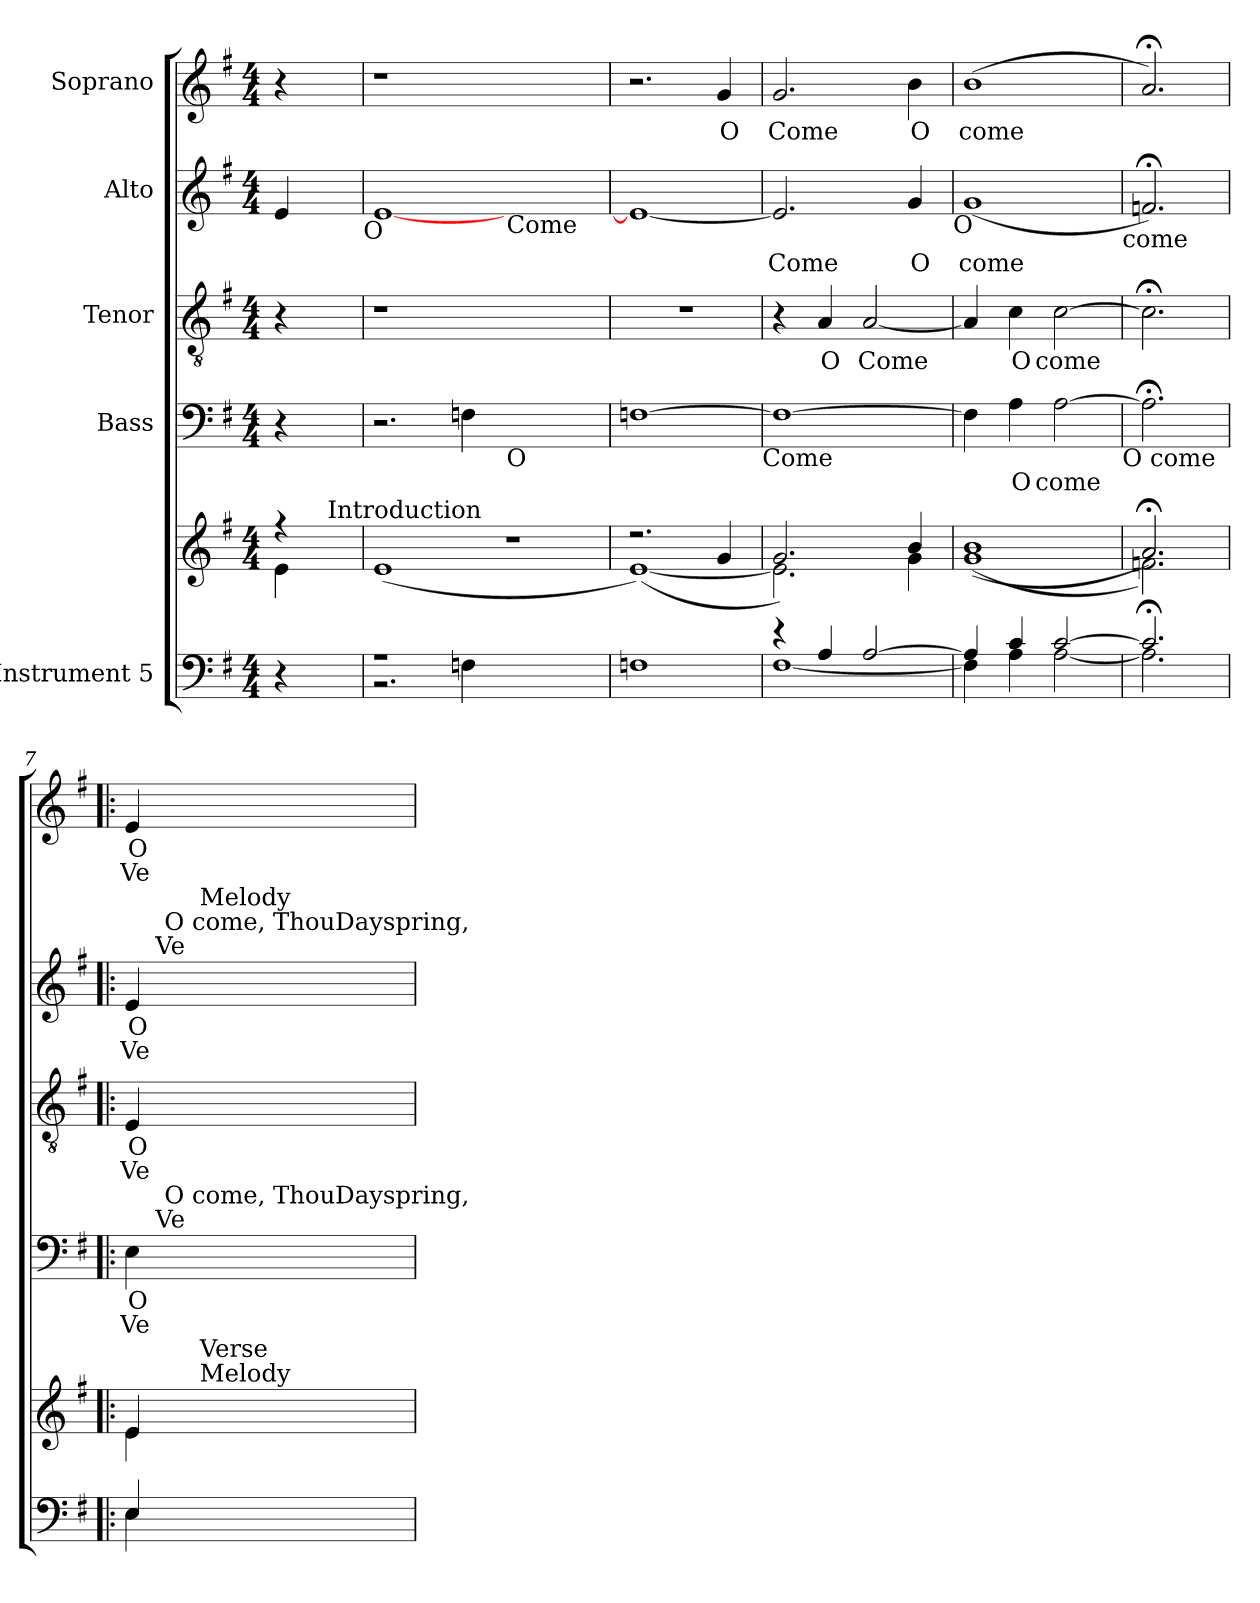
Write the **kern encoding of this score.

**kern	**kern	**kern	**text	**text	**kern	**text	**text	**kern	**text	**text	**kern	**text	**text
*part5	*part5	*part4	*part4	*part4	*part3	*part3	*part3	*part2	*part2	*part2	*part1	*part1	*part1
*staff6	*staff5	*staff4	*staff4	*staff4	*staff3	*staff3	*staff3	*staff2	*staff2	*staff2	*staff1	*staff1	*staff1
*I"Instrument 5	*	*I"Bass	*	*	*I"Tenor	*	*	*I"Alto	*	*	*I"Soprano	*	*
!!LO:PB:g=z
*stria5	*stria5	*stria5	*	*	*stria5	*	*	*stria5	*	*	*stria5	*	*
*clefF4	*clefG2	*clefF4	*	*	*clefGv2	*	*	*clefG2	*	*	*clefG2	*	*
*k[f#]	*k[f#]	*k[f#]	*	*	*k[f#]	*	*	*k[f#]	*	*	*k[f#]	*	*
*G:	*G:	*G:	*	*	*G:	*	*	*G:	*	*	*G:	*	*
*M4/4	*M4/4	*M4/4	*	*	*M4/4	*	*	*M4/4	*	*	*M4/4	*	*
=1	=1	=1	=1	=1	=1	=1	=1	=1	=1	=1	=1	=1	=1
*	*^	*	*	*	*	*	*	*	*	*	*^	*	*
*	*	*^	*	*	*	*	*	*	*	*	*	*	*	*	*
*	*	*	*^	*	*	*	*	*	*	*	*	*	*	*	*	*
4r	4rff	4e\	16ryy	8ryy	4r	.	.	4r	.	.	4e/	.	.	4r	16ryy	.	.
.	.	.	64ryy	.	.	.	.	.	.	.	.	.	.	.	64ryy	.	.
*	*MM100	*	*	*	*	*	*	*	*	*	*	*	*	*MM100	*	*	*
.	.	.	8ryy	.	.	.	.	.	.	.	.	.	.	.	8ryy	.	.
.	.	.	.	64ryy	.	.	.	.	.	.	.	.	.	.	.	.	.
!	!	!	!	!LO:TX:a:t=Introduction	!	!	!	!	!	!	!	!	!	!	!	!	!
.	.	.	.	16..ryy	.	.	.	.	.	.	.	.	.	.	.	.	.
.	.	.	32.ryy	.	.	.	.	.	.	.	.	.	.	.	32.ryy	.	.
!	!	!	!	!	!	!	!	!	!	!	!LO:TX:b:t=O	!	!	!	!	!	!
*	*v	*v	*v	*v	*	*	*	*	*	*	*	*	*	*v	*v	*	*
=2	=2	=2	=2	=2	=2	=2	=2	=2	=2	=2	=2	=2	=2
*^	*	*	*	*	*	*	*	*	*	*	*	*	*
1r	2.r	(<1e	2.r	.	.	1r	.	.	[<1e	.	.	1r	.	.
.	4Fn\	.	4Fn\	.	.	.	.	.	.	.	.	.	.	.
!	!	!	!	!	!	!	!	!	!LO:TX:b:t=Come	!	!	!	!	!
!	!	!	!LO:TX:b:t=O	!	!	!	!	!	!	!	!	!	!	!
1ryy	1ryy	1r	1ryy	.	.	1ryy	.	.	1ryy	.	.	1ryy	.	.
*v	*v	*	*	*	*	*	*	*	*	*	*	*	*	*
=3	=3	=3	=3	=3	=3	=3	=3	=3	=3	=3	=3	=3	=3
*	*^	*	*	*	*	*	*	*	*	*	*	*	*
1Fn	2.r	(<[<1e)	[>1Fn	.	.	1r	.	.	1e_<	.	.	2.r	.	.
!	!	!	!	!	!	!	!	!	!	!	!	!	!LO:LY:b:cj	!
.	4g/	.	.	.	.	.	.	.	.	.	.	4g/	O	.
!	!	!	!LO:TX:b:t=Come	!	!	!	!	!	!	!	!	!	!	!
=4	=4	=4	=4	=4	=4	=4	=4	=4	=4	=4	=4	=4	=4	=4
*^	*	*	*	*	*	*	*	*	*	*	*	*	*	*
!	!	!	!	!	!	!	!	!	!	!	!LO:LY:a:cj	!	!	!LO:LY:b:cj	!
4re	[<1F#	2.g/)	2.e\]	1F_>	.	.	4r	.	.	2.e/]	Come	.	2.g/	Come	.
!	!	!	!	!	!	!	!	!LO:LY:b:cj	!	!	!	!	!	!	!
4A/	.	.	.	.	.	.	4A/	O	.	.	.	.	.	.	.
!	!	!	!	!	!	!	!	!LO:LY:b	!	!	!	!	!	!	!
[>2A/	.	.	.	.	.	.	[<2A/	Come	.	.	.	.	.	.	.
!	!	!	!	!	!	!	!	!	!	!	!LO:LY:a:cj	!	!	!LO:LY:b:cj	!
.	.	4b/	4g\	.	.	.	.	.	.	4g/	O	.	4b\	O	.
!	!	!	!	!	!	!	!	!	!	!LO:TX:b:t=O	!	!	!	!	!
=5	=5	=5	=5	=5	=5	=5	=5	=5	=5	=5	=5	=5	=5	=5	=5
!	!	!	!	!	!	!	!	!	!	!	!LO:LY:a	!	!	!LO:LY:b	!
*	*	*v	*v	*	*	*	*	*	*	*	*	*	*	*	*
4A/]	4F#\]	(<(>1g 1b	4F\]	.	.	4A/]	.	.	(<1g	come	.	(>1b	come	.
!	!	!	!	!LO:LY:a:cj	!	!	!LO:LY:b:cj	!	!	!	!	!	!	!
4c/	4A\	.	4A\	O	.	4c\	O	.	.	.	.	.	.	.
!	!	!	!	!LO:LY:a	!	!	!LO:LY:b	!	!	!	!	!	!	!
[>2c/	[<2A\	.	[>2A\	come	.	[>2c\	come	.	.	.	.	.	.	.
!	!	!	!	!	!	!	!	!	!LO:TX:b:t=come	!	!	!	!	!
!	!	!	!LO:TX:b:t=O come	!	!	!	!	!	!	!	!	!	!	!
=6	=6	=6	=6	=6	=6	=6	=6	=6	=6	=6	=6	=6	=6	=6
*	*	*^	*	*	*	*	*	*	*	*	*	*	*	*
2.c;<;/]	2.A\]	2.a;<;/)	2.fn\)	2.A;<\]	.	.	2.c;<\]	.	.	2.fn;</)	.	.	2.a;</)	.	.
=7!|:	=7!|:	=7!|:	=7!|:	=7!|:	=7!|:	=7!|:	=7!|:	=7!|:	=7!|:	=7!|:	=7!|:	=7!|:	=7!|:	=7!|:	=7!|:
!	!	!	!	!	!LO:LY:a:cj	!LO:LY:a:cj	!	!LO:LY:b:cj	!LO:LY:b:cj	!	!LO:LY:a:cj	!LO:LY:a:cj	!	!LO:LY:b:cj	!LO:LY:b:cj
*	*	*	*^	*^	*	*	*	*	*	*^	*	*	*	*	*
*	*	*	*	*	*	*^	*	*	*	*	*	*	*^	*	*	*	*	*
*	*	*	*	*	*	*	*	*	*	*	*	*	*	*	*^	*	*	*	*	*
4E/	4E\	4e/	4e\	16..ryy	4E\	16ryy	16.ryy	O	Ve-	4E/	O	Ve-	4e/	16ryy	16.ryy	16..ryy	O	Ve	4e/	O	Ve
.	.	.	.	.	.	64ryy	.	.	.	.	.	.	.	64ryy	.	.	.	.	.	.	.
!	!	!	!	!	!	!	!	!	!	!	!	!	!	!LO:TX:a:t=Ve	!	!	!	!	!	!	!
!	!	!	!	!	!	!LO:TX:a:t=Ve	!	!	!	!	!	!	!	!	!	!	!	!	!	!	!
.	.	.	.	.	.	8ryy	.	.	.	.	.	.	.	8ryy	.	.	.	.	.	.	.
!	!	!	!	!	!	!	!	!	!	!	!	!	!	!	!LO:TX:a:t=O come, ThouDayspring,	!	!	!	!	!	!
!	!	!	!	!	!	!	!LO:TX:a:t=O come, ThouDayspring,	!	!	!	!	!	!	!	!	!	!	!	!	!	!
.	.	.	.	.	.	.	8ryy	.	.	.	.	.	.	.	8ryy	.	.	.	.	.	.
!	!	!	!	!	!	!	!	!	!	!	!	!	!	!	!	!LO:TX:a:t=Melody	!	!	!	!	!
!	!	!	!	!LO:TX:a:t=Melody	!	!	!	!	!	!	!	!	!	!	!	!	!	!	!	!	!
!	!	!	!	!LO:TX:a:t=Verse	!	!	!	!	!	!	!	!	!	!	!	!	!	!	!	!	!
.	.	.	.	8ryy	.	.	.	.	.	.	.	.	.	.	.	8ryy	.	.	.	.	.
.	.	.	.	.	.	32.ryy	.	.	.	.	.	.	.	32.ryy	.	.	.	.	.	.	.
.	.	.	.	.	.	.	32ryy	.	.	.	.	.	.	.	32ryy	.	.	.	.	.	.
.	.	.	.	64ryy	.	.	.	.	.	.	.	.	.	.	.	64ryy	.	.	.	.	.
*v	*v	*	*	*	*v	*v	*v	*	*	*	*	*	*v	*v	*v	*v	*	*	*	*	*
*	*v	*v	*v	*	*	*	*	*	*	*	*	*	*	*	*
=	=	=	=	=	=	=	=	=	=	=	=	=	=
*-	*-	*-	*-	*-	*-	*-	*-	*-	*-	*-	*-	*-	*-
